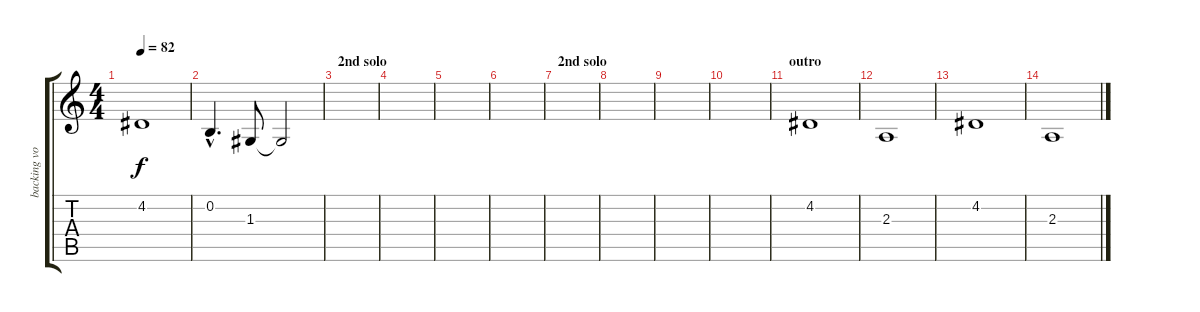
\track ("backing vocals (joshua homme)" "backing vo") {instrument lead6voice}
\staff {score tabs}
\tuning (E4 B3 G3 D3 A2 E2) {hide}
\ts (4 4)
\tempo 82
\clef g2
\ks c
4.2.1{dy f} |
0.2{hac}.4{d} 1.3.8 1.3{t}.2 |
\section ("" "2nd solo")
|
|
|
|
\section ("" "2nd solo")
|
|
|
|
\section ("" "outro")
4.2.1 |
2.3.1 |
4.2.1 |
2.3.1
